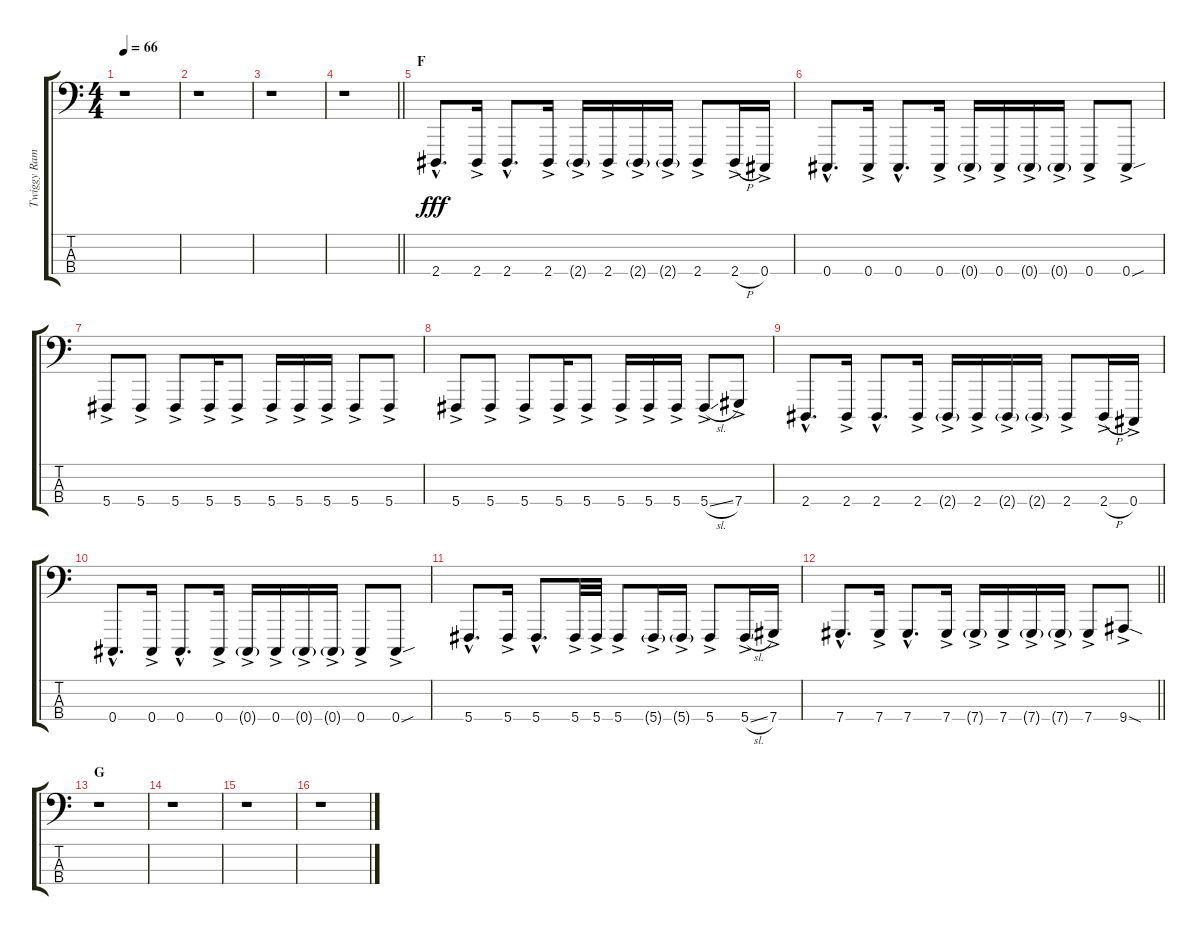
\track ("Twiggy Ramirez - Effects" "Twiggy Ram") {instrument pad7halo}
\staff {score tabs}
\tuning (E2 B1 Gb1 Db1) {hide}
\ts (4 4)
\tempo 66
\clef f4
\ks c
r.1{dy fff} |
r.1 |
r.1 |
\barLineRight lightlight
r.1 |
\section ("" "F")
2.4{hac}.8{d volume 16 instrument electricbasspick} 2.4{ac}.16 2.4{hac}.8{d} 2.4{ac}.16 2.4{g ac}.16 2.4{ac}.16 2.4{g ac}.16 2.4{g ac}.16 2.4{ac}.8 2.4{h ac}.16 0.4{ac}.16 |
0.4{hac}.8{d} 0.4{ac}.16 0.4{hac}.8{d} 0.4{ac}.16 0.4{g ac}.16 0.4{ac}.16 0.4{g ac}.16 0.4{g ac}.16 0.4{ac}.8 0.4{sou ac}.8 |
5.4{ac}.8 5.4{ac}.8 5.4{ac}.8 5.4{ac}.16 5.4{ac}.8 5.4{ac}.16 5.4{ac}.16 5.4{ac}.16 5.4{ac}.8 5.4{ac}.8 |
5.4{ac}.8 5.4{ac}.8 5.4{ac}.8 5.4{ac}.16 5.4{ac}.8 5.4{ac}.16 5.4{ac}.16 5.4{ac}.16 5.4{sl ac}.8 7.4{ac}.8 |
2.4{hac}.8{d} 2.4{ac}.16 2.4{hac}.8{d} 2.4{ac}.16 2.4{g ac}.16 2.4{ac}.16 2.4{g ac}.16 2.4{g ac}.16 2.4{ac}.8 2.4{h ac}.16 0.4{ac}.16 |
0.4{hac}.8{d} 0.4{ac}.16 0.4{hac}.8{d} 0.4{ac}.16 0.4{g ac}.16 0.4{ac}.16 0.4{g ac}.16 0.4{g ac}.16 0.4{ac}.8 0.4{sou ac}.8 |
5.4{hac}.8{d} 5.4{ac}.16 5.4{hac}.8{d} 5.4{ac}.32 5.4{ac}.32 5.4{ac}.8 5.4{g ac}.16 5.4{g ac}.16 5.4{ac}.8 5.4{sl ac}.16 7.4{ac}.16 |
\barLineRight lightlight
7.4{hac}.8{d} 7.4{ac}.16 7.4{hac}.8{d} 7.4{ac}.16 7.4{g ac}.16 7.4{ac}.16 7.4{g ac}.16 7.4{g ac}.16 7.4{ac}.8 9.4{sod ac}.8 |
\section ("" "G")
r.1 |
r.1 |
r.1 |
r.1
